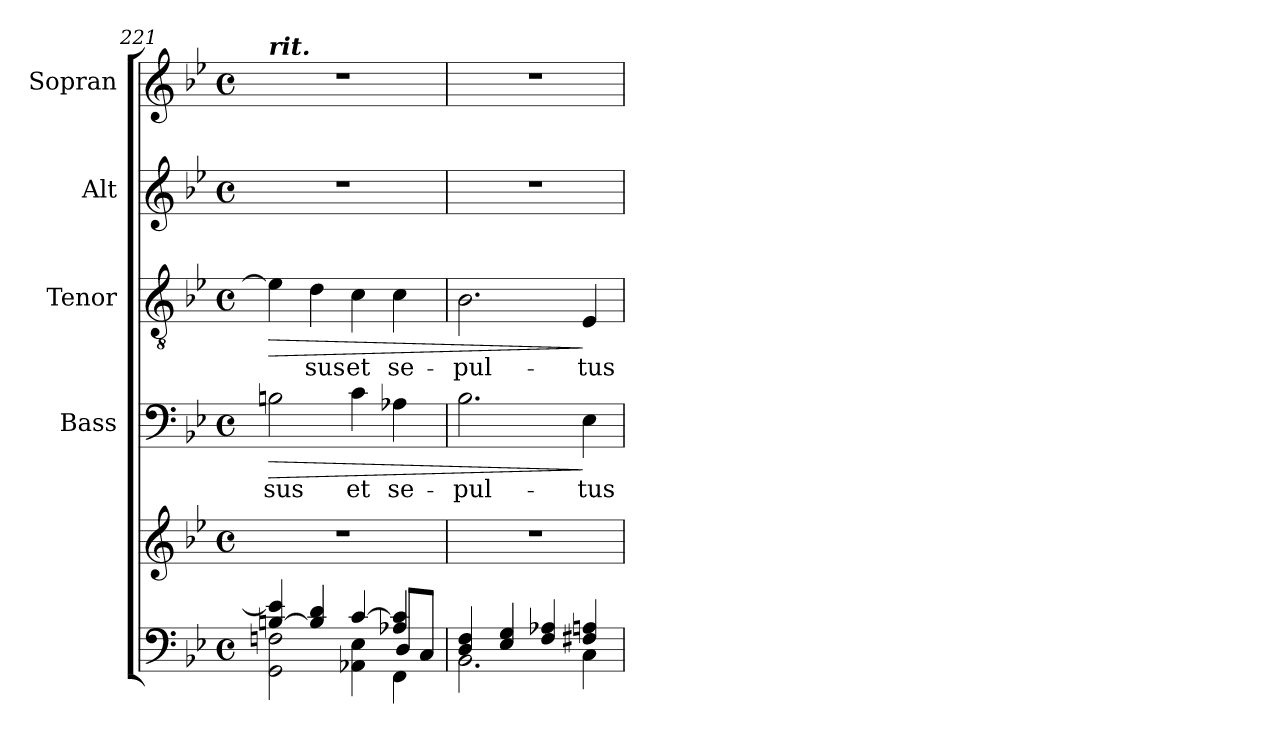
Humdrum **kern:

**kern	**kern	**kern	**text	**dynam	**kern	**text	**dynam	**kern	**kern
*part5	*part5	*part4	*part4	*part4	*part3	*part3	*part3	*part2	*part1
*staff6	*staff5	*staff4	*staff4	*staff4	*staff3	*staff3	*staff3	*staff2	*staff1
*	*	*I"Bass	*	*	*I"Tenor	*	*	*I"Alt	*I"Sopran
*	*	*I'B.	*	*	*I'T.	*	*	*I'A.	*I'S.
*clefF4	*clefG2	*clefF4	*	*	*clefGv2	*	*	*clefG2	*clefG2
*k[b-e-]	*k[b-e-]	*k[b-e-]	*	*	*k[b-e-]	*	*	*k[b-e-]	*k[b-e-]
*B-:	*B-:	*B-:	*	*	*B-:	*	*	*B-:	*B-:
*M4/4	*M4/4	*M4/4	*	*	*M4/4	*	*	*M4/4	*M4/4
*met(c)	*met(c)	*met(c)	*	*	*met(c)	*	*	*met(c)	*met(c)
=221	=221	=221	=221	=221	=221	=221	=221	=221	=221
*^	*	*	*	*	*	*	*	*	*
*	*^	*	*	*	*	*	*	*	*	*
!	!	!	!	!	!	!	!	!	!	!	!LO:TX:a:Bi:t=rit.
!	!	!	!	!	!LO:LY:b	!LO:HP:b	!	!	!LO:HP:b	!	!
[<4Bn/ 4e-/]	2GG\ 2Fn\	2.ryy	1r	2Bn\	-sus	>	4e-\]	.	>	1r	1r
!	!	!	!	!	!	!	!	!LO:LY:b	!	!	!
4B/] 4d/	.	.	.	.	.	.	4d\	-sus	.	.	.
!	!	!	!	!	!LO:LY:b	!	!	!LO:LY:b	!	!	!
[>4c/	4AA-X\ 4E-\	.	.	4c\	et	.	4c\	et	.	.	.
!	!	!	!	!	!LO:LY:b	!	!	!LO:LY:b	!	!	!
4A-X/ 4c/]	4FF\	8D/L	.	4A-X\	se-	.	4c\	se-	.	.	.
.	.	8C/J	.	.	.	.	.	.	.	.	.
=222	=222	=222	=222	=222	=222	=222	=222	=222	=222	=222	=222
!	!	!	!	!	!LO:LY:b	!	!	!LO:LY:b	!	!	!
*	*v	*v	*	*	*	*	*	*	*	*	*
4D/ 4F/	2.BB-\	1r	2.B-\	-pul-	.	2.B-\	-pul-	.	1r	1r
4E-/ 4G/	.	.	.	.	.	.	.	.	.	.
4F/ 4A-X/	.	.	.	.	.	.	.	.	.	.
!	!	!	!	!LO:LY:b	!	!	!LO:LY:b	!	!	!
4F#X/ 4An/	4C\	.	4E-\	-tus	]	4E-/	-tus	]	.	.
*v	*v	*	*	*	*	*	*	*	*	*
=	=	=	=	=	=	=	=	=	=
*-	*-	*-	*-	*-	*-	*-	*-	*-	*-
